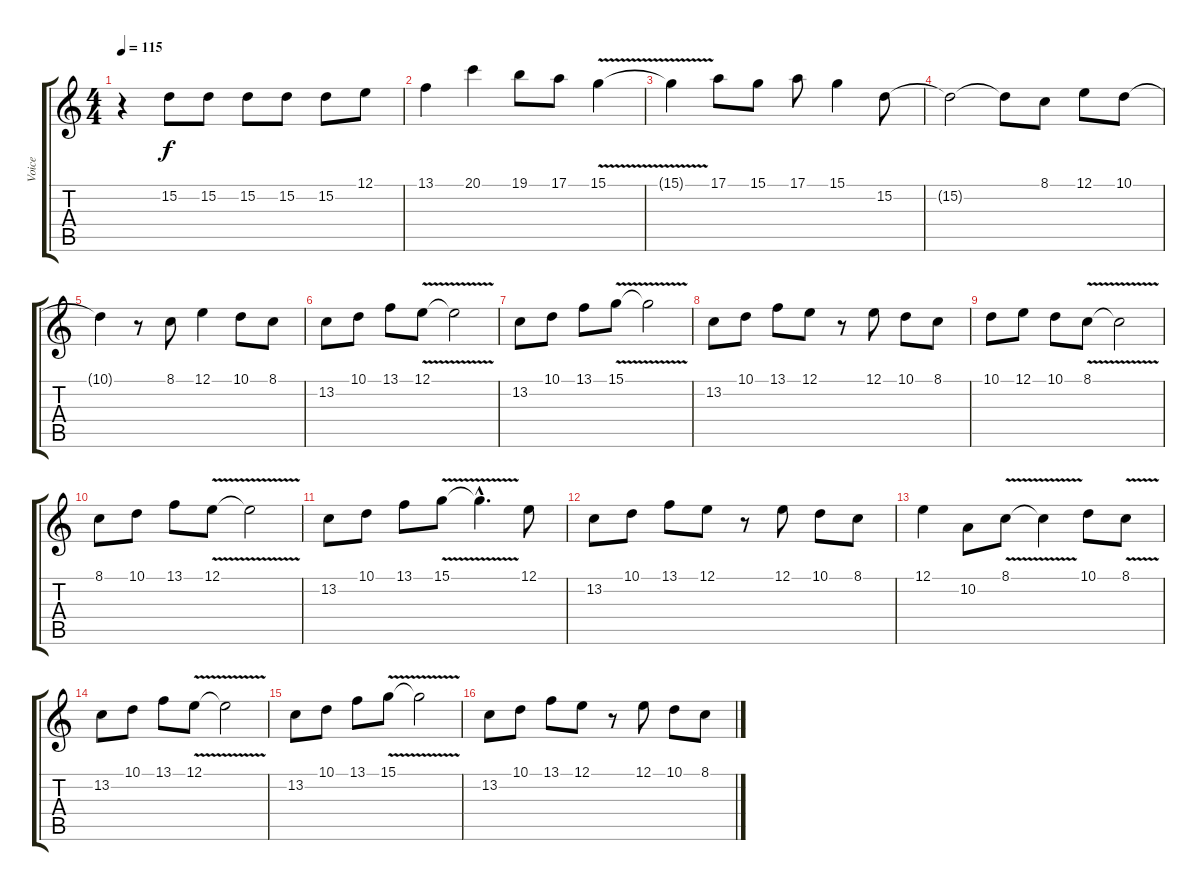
\track ("Voice" "Voice") {instrument choiraahs}
\staff {score tabs}
\tuning (E4 B3 G3 D3 A2 E2) {hide}
\ts (4 4)
\tempo 115
\clef g2
\ks c
r.4{dy f} 15.2.8 15.2.8 15.2.8 15.2.8 15.2.8 12.1.8 |
13.1.4 20.1.4 19.1.8 17.1.8 15.1{v}.4 |
15.1{t}.4 17.1.8 15.1.8 17.1.8 15.1.4 15.2.8 |
15.2{t}.2 15.2{t}.8 8.1.8 12.1.8 10.1.8 |
10.1{t}.4 r.8 8.1.8 12.1.4 10.1.8 8.1.8 |
13.2.8 10.1.8 13.1.8 12.1{v}.8 12.1{t}.2 |
13.2.8 10.1.8 13.1.8 15.1{v}.8 15.1{t}.2 |
13.2.8 10.1.8 13.1.8 12.1.8 r.8 12.1.8 10.1.8 8.1.8 |
10.1.8 12.1.8 10.1.8 8.1{v}.8 8.1{t}.2 |
8.1.8 10.1.8 13.1.8 12.1{v}.8 12.1{t}.2 |
13.2.8 10.1.8 13.1.8 15.1{v}.8 15.1{hac t}.4{d} 12.1.8 |
13.2.8 10.1.8 13.1.8 12.1.8 r.8 12.1.8 10.1.8 8.1.8 |
12.1.4 10.2.8 8.1{v}.8 8.1{t}.4 10.1.8 8.1{v}.8 |
13.2.8 10.1.8 13.1.8 12.1{v}.8 12.1{t}.2 |
13.2.8 10.1.8 13.1.8 15.1{v}.8 15.1{t}.2 |
13.2.8 10.1.8 13.1.8 12.1.8 r.8 12.1.8 10.1.8 8.1.8
